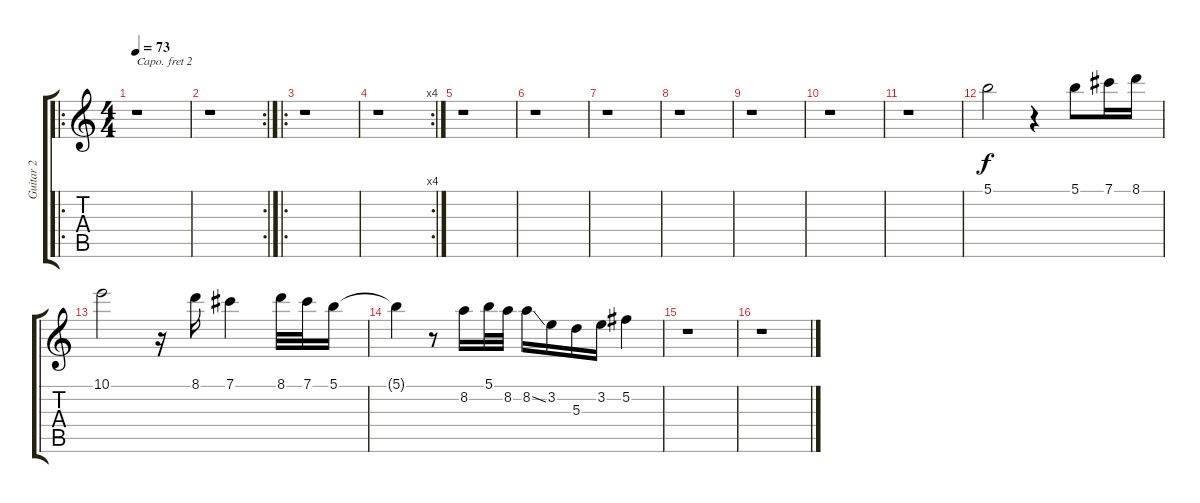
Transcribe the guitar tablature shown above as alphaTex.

\track ("Guitar 2" "Guitar 2") {instrument electricguitarjazz}
\staff {score tabs}
\capo 2
\tuning (E4 B3 G3 D3 A2 E2) {hide}
\ro
\ts (4 4)
\tempo 73
\clef g2
\ks c
r.1{dy f instrument electricguitarjazz} |
\rc 2
r.1 |
\ro
r.1 |
\rc 4
r.1 |
r.1 |
r.1 |
r.1 |
r.1 |
r.1 |
r.1 |
r.1 |
5.1.2 r.4 5.1.8 7.1.16 8.1.16 |
10.1.2 r.16 8.1.16 7.1.4 8.1.32 7.1.32 5.1.16 |
5.1{t}.4 r.8 8.2.16 5.1.32 8.2.32 8.2{ss}.16 3.2.16 5.3.16 3.2.16 5.2.4 |
r.1 |
r.1
